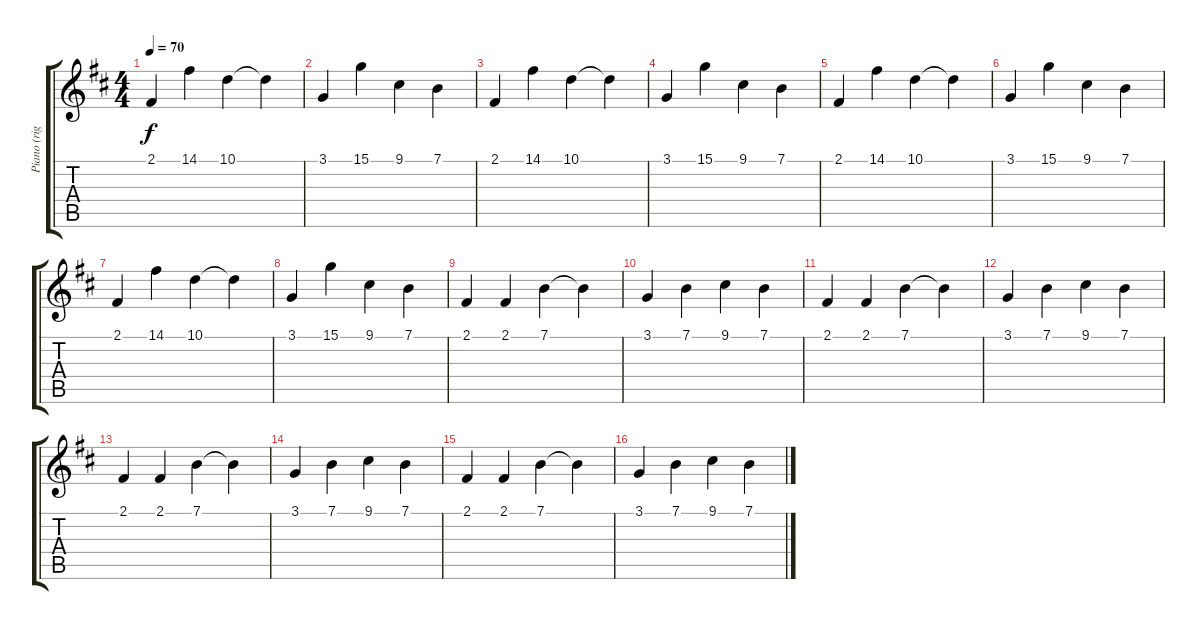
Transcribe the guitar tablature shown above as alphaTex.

\track ("Piano (right hand)" "Piano (rig") {instrument brightacousticpiano}
\staff {score tabs}
\tuning (E4 B3 G3 D3 A2 E2) {hide}
\ts (4 4)
\tempo 70
\clef g2
\ks d
2.1.4{dy f} 14.1.4 10.1.4 10.1{t}.4 |
3.1.4 15.1.4 9.1.4 7.1.4 |
2.1.4 14.1.4 10.1.4 10.1{t}.4 |
3.1.4 15.1.4 9.1.4 7.1.4 |
2.1.4 14.1.4 10.1.4 10.1{t}.4 |
3.1.4 15.1.4 9.1.4 7.1.4 |
2.1.4 14.1.4 10.1.4 10.1{t}.4 |
3.1.4 15.1.4 9.1.4 7.1.4 |
2.1.4 2.1.4 7.1.4 7.1{t}.4 |
3.1.4 7.1.4 9.1.4 7.1.4 |
2.1.4 2.1.4 7.1.4 7.1{t}.4 |
3.1.4 7.1.4 9.1.4 7.1.4 |
2.1.4 2.1.4 7.1.4 7.1{t}.4 |
3.1.4 7.1.4 9.1.4 7.1.4 |
2.1.4 2.1.4 7.1.4 7.1{t}.4 |
3.1.4 7.1.4 9.1.4 7.1.4
